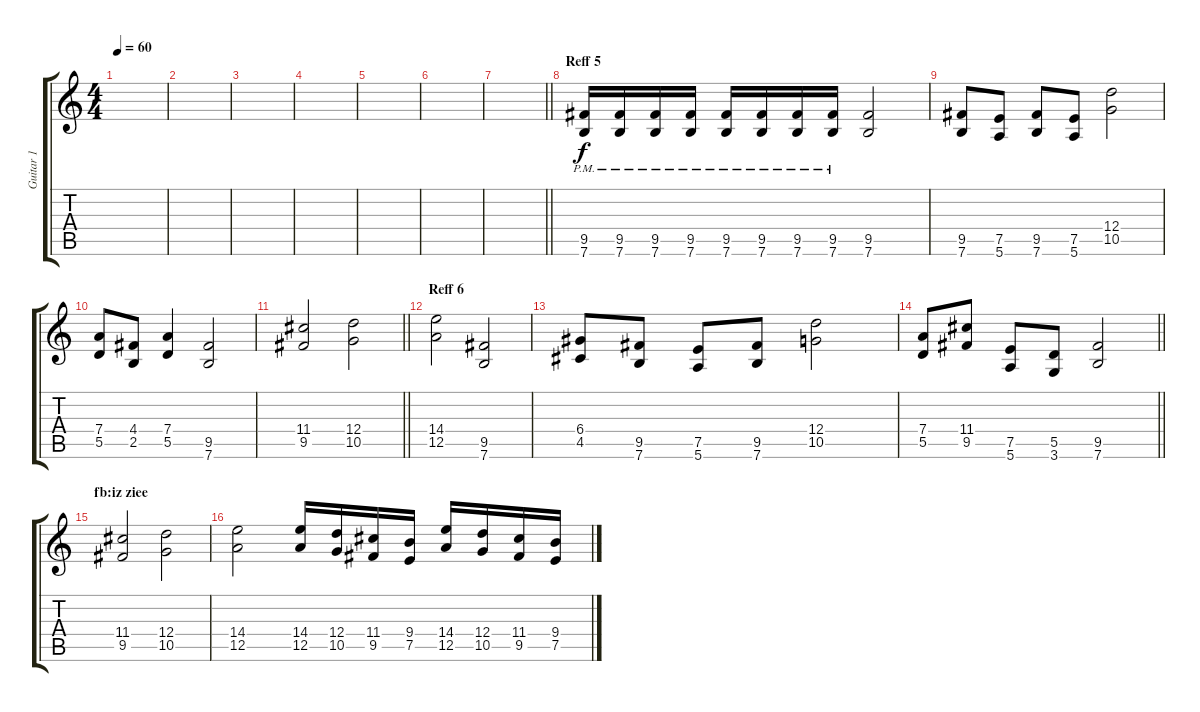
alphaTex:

\track ("Guitar 1" "Guitar 1") {instrument acousticguitarsteel}
\staff {score tabs}
\tuning (E4 B3 G3 D3 A2 E2) {hide}
\ts (4 4)
\tempo 60
\clef g2
\ks c
|
|
|
|
|
|
\barLineRight lightlight
|
\section ("" "Reff 5")
(9.5{pm} 7.6{pm}).16{volume 8} (9.5{pm} 7.6{pm}).16{volume 13 instrument overdrivenguitar} (9.5{pm} 7.6{pm}).16 (9.5{pm} 7.6{pm}).16 (9.5{pm} 7.6{pm}).16 (9.5{pm} 7.6{pm}).16 (9.5{pm} 7.6{pm}).16 (9.5{pm} 7.6{pm}).16 (9.5 7.6).2 |
(9.5 7.6).8 (7.5 5.6).8 (9.5 7.6).8 (7.5 5.6).8 (12.4 10.5).2 |
(7.4 5.5).8 (4.4 2.5).8 (7.4 5.5).4 (9.5 7.6).2 |
\barLineRight lightlight
(11.4 9.5).2 (12.4 10.5).2 |
\section ("" "Reff 6")
(14.4 12.5).2 (9.5 7.6).2 |
(6.4 4.5).8 (9.5 7.6).8 (7.5 5.6).8 (9.5 7.6).8 (12.4 10.5).2 |
\barLineRight lightlight
(7.4 5.5).8 (11.4 9.5).8 (7.5 5.6).8 (5.5 3.6).8 (9.5 7.6).2 |
\section ("" "fb:iz ziee")
(11.4 9.5).2 (12.4 10.5).2 |
(14.4 12.5).2 (14.4 12.5).16 (12.4 10.5).16 (11.4 9.5).16 (9.4 7.5).16 (14.4 12.5).16 (12.4 10.5).16 (11.4 9.5).16 (9.4 7.5).16
